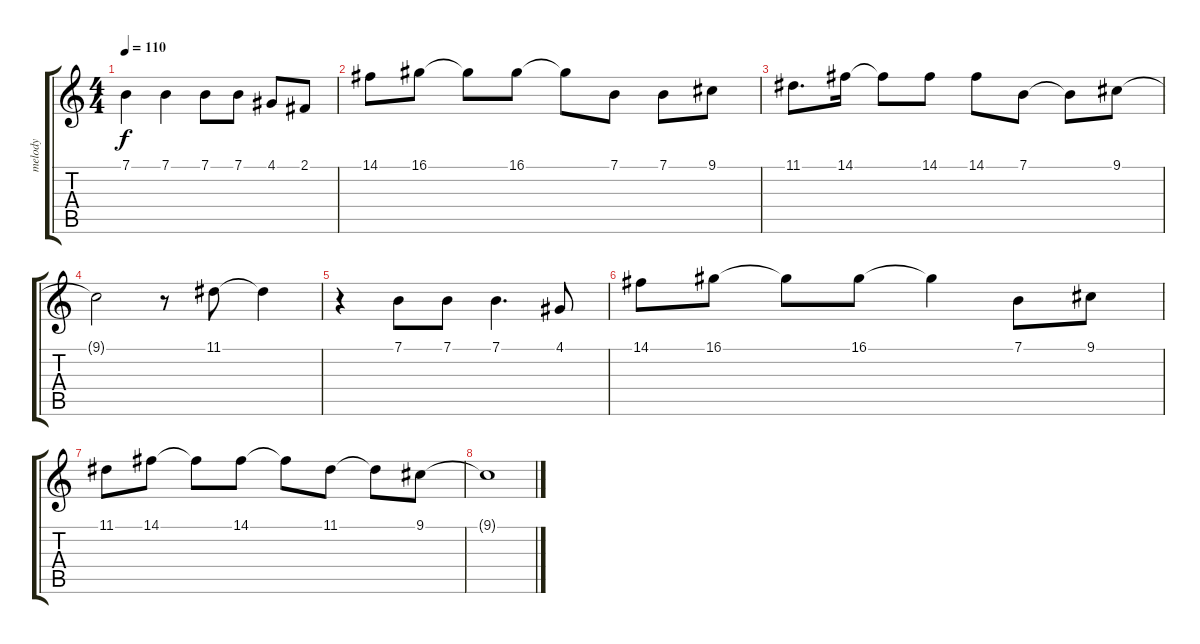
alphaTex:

\track ("melody" "melody") {instrument flute}
\staff {score tabs}
\tuning (E4 B3 G3 D3 A2 E2) {hide}
\ts (4 4)
\tempo 110
\clef g2
\ks c
7.1{t}.4{dy f} 7.1.4 7.1.8 7.1.8 4.1.8 2.1.8 |
14.1.8 16.1.8 16.1{t}.8 16.1.8 16.1{t}.8 7.1.8 7.1.8 9.1.8 |
11.1.8{d} 14.1.16 14.1{t}.8 14.1.8 14.1.8 7.1.8 7.1{t}.8 9.1.8 |
9.1{t}.2 r.8 11.1.8 11.1{t}.4 |
r.4 7.1.8 7.1.8 7.1.4{d} 4.1.8 |
14.1.8 16.1.8 16.1{t}.8 16.1.8 16.1{t}.4 7.1.8 9.1.8 |
11.1.8 14.1.8 14.1{t}.8 14.1.8 14.1{t}.8 11.1.8 11.1{t}.8 9.1.8 |
9.1{t}.1
